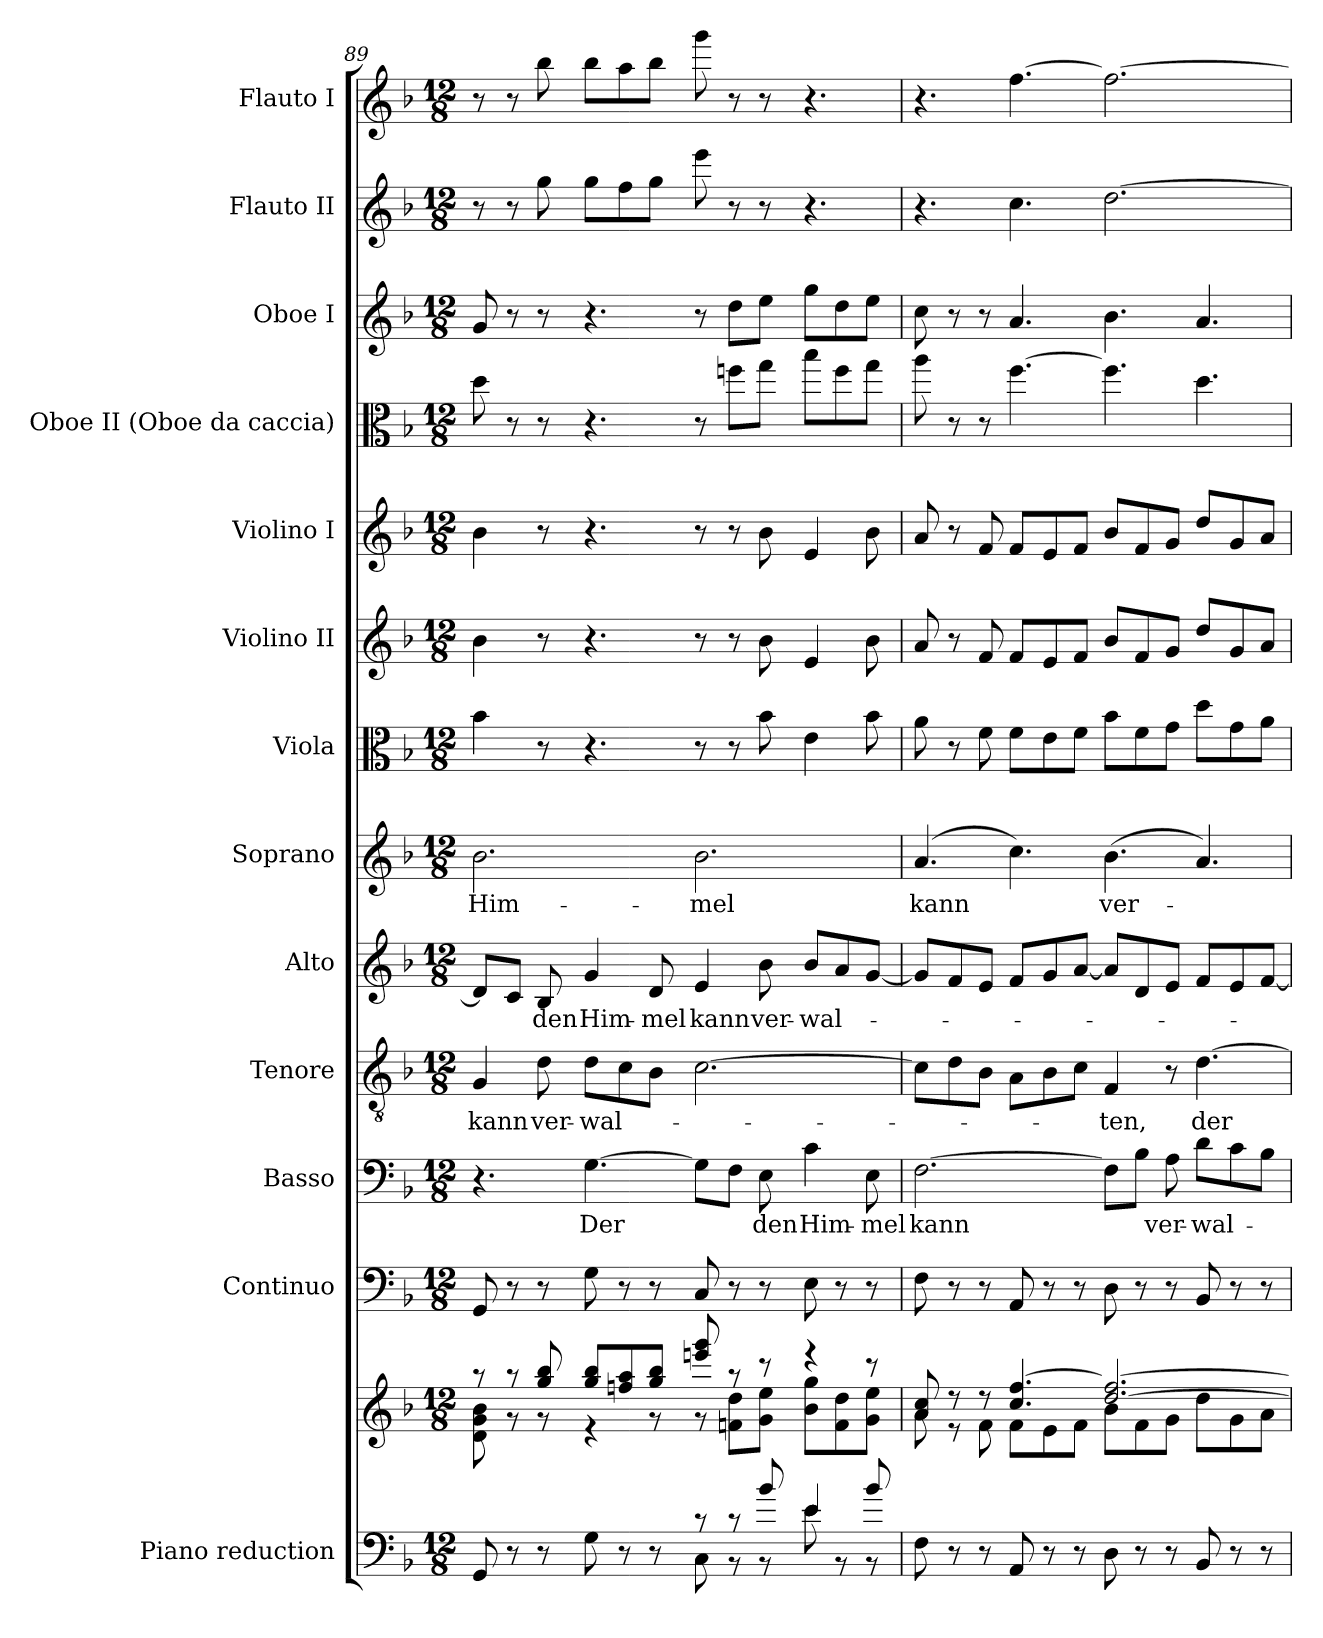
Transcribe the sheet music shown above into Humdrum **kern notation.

**kern	**kern	**kern	**kern	**text	**kern	**text	**kern	**text	**kern	**text	**kern	**kern	**kern	**kern	**kern	**kern	**kern
*part13	*part13	*part12	*part11	*part11	*part10	*part10	*part9	*part9	*part8	*part8	*part7	*part6	*part5	*part4	*part3	*part2	*part1
*staff14	*staff13	*staff12	*staff11	*staff11	*staff10	*staff10	*staff9	*staff9	*staff8	*staff8	*staff7	*staff6	*staff5	*staff4	*staff3	*staff2	*staff1
*I"Piano reduction	*	*I"Continuo	*I"Basso	*	*I"Tenore	*	*I"Alto	*	*I"Soprano	*	*I"Viola	*I"Violino II	*I"Violino I	*I"Oboe II (Oboe da caccia)	*I"Oboe I	*I"Flauto II	*I"Flauto I
*I'Pno	*	*	*	*	*	*	*	*	*	*	*I'Vla	*I'Vln	*I'Vln	*	*I'Ob	*I'Fl	*I'Fl
!!LO:PB:g=z
*clefF4	*clefG2	*clefF4	*clefF4	*	*clefGv2	*	*clefG2	*	*clefG2	*	*clefC3	*clefG2	*clefG2	*clefC3	*clefG2	*clefG2	*clefG2
*	*	*	*	*	*	*	*	*	*	*	*	*	*	*ITrd12c21	*	*	*
*k[b-]	*k[b-]	*k[b-]	*k[b-]	*	*k[b-]	*	*k[b-]	*	*k[b-]	*	*k[b-]	*k[b-]	*k[b-]	*k[b-]	*k[b-]	*k[b-]	*k[b-]
*M12/8	*M12/8	*M12/8	*M12/8	*	*M12/8	*	*M12/8	*	*M12/8	*	*M12/8	*M12/8	*M12/8	*M12/8	*M12/8	*M12/8	*M12/8
=89	=89	=89	=89	=89	=89	=89	=89	=89	=89	=89	=89	=89	=89	=89	=89	=89	=89
*^	*^	*	*	*	*	*	*	*	*	*	*	*	*	*	*	*	*
!	!	!	!	!	!	!	!	!LO:LY:b	!	!	!	!LO:LY:b	!	!	!	!	!	!	!
8GG/	8ryy	8r	8d\ 8g\ 8b-\	8GG/	4.r	.	4G/	kann	8d/L]	.	2.b-\	Him-	4b-\	4b-\	4b-\	8d\	8g/	8r	8r
8r	8ryy	8r	8r	8r	.	.	.	.	8c/J	.	.	.	.	.	.	8r	8r	8r	8r
!	!	!	!	!	!	!	!	!LO:LY:b	!	!LO:LY:b	!	!	!	!	!	!	!	!	!
8r	8ryy	8gg/ 8bb-/	8r	8r	.	.	8d\	ver-	8B-/	den	.	.	8r	8r	8r	8r	8r	8gg\	8bb-\
!	!	!	!	!	!	!LO:LY:b	!	!LO:LY:b	!	!LO:LY:b	!	!	!	!	!	!	!	!	!
8ryy	8G\	8gg/ 8bb-/L	4r	8G\	[4.G\	Der	8d\L	-wal-	4g/	Him-	.	.	4.r	4.r	4.r	4.r	4.r	8gg\L	8bb-\L
8r	8ryy	8ffn/ 8aa/	.	8r	.	.	8c\	.	.	.	.	.	.	.	.	.	.	8ff\	8aa\
!	!	!	!	!	!	!	!	!	!	!LO:LY:b	!	!	!	!	!	!	!	!	!
8r	8ryy	8gg/ 8bb-/J	8r	8r	.	.	8B-\J	.	8d/	-mel	.	.	.	.	.	.	.	8gg\J	8bb-\J
!	!	!	!	!	!	!	!	!	!	!LO:LY:b	!	!LO:LY:b	!	!	!	!	!	!	!
8r	8C\	8eeen/ 8ggg/	8r	8C/	8G\L]	.	[2.c\	.	4e/	kann	2.b-\	-mel	8r	8r	8r	8r	8r	8eee\	8ggg\
8r	8r	8r	8fn\ 8dd\L	8r	8F\J	.	.	.	.	.	.	.	8r	8r	8r	8fn\L	8dd\L	8r	8r
!	!	!	!	!	!	!LO:LY:b	!	!	!	!LO:LY:b	!	!	!	!	!	!	!	!	!
8b-/	8r	8r	8g\ 8ee\J	8r	8E\	den	.	.	8b-\	ver-	.	.	8b-\	8b-\	8b-\	8g\J	8ee\J	8r	8r
!	!	!	!	!	!	!LO:LY:b	!	!	!	!LO:LY:b	!	!	!	!	!	!	!	!	!
4e/	8e\	4r	8b-\ 8gg\L	8E\	4c\	Him-	.	.	8b-/L	-wal-	.	.	4e\	4e/	4e/	8b-\L	8gg\L	4.r	4.r
.	8r	.	8f\ 8dd\	8r	.	.	.	.	8a/	.	.	.	.	.	.	8f\	8dd\	.	.
!	!	!	!	!	!	!LO:LY:b	!	!	!	!	!	!	!	!	!	!	!	!	!
8b-/	8r	8r	8g\ 8ee\J	8r	8E\	-mel	.	.	[8g/J	.	.	.	8b-\	8b-\	8b-\	8g\J	8ee\J	.	.
=90	=90	=90	=90	=90	=90	=90	=90	=90	=90	=90	=90	=90	=90	=90	=90	=90	=90	=90	=90
!	!	!	!	!	!	!LO:LY:b	!	!	!	!	!	!LO:LY:b	!	!	!	!	!	!	!
*v	*v	*	*	*	*	*	*	*	*	*	*	*	*	*	*	*	*	*	*
8F\	8a/ 8cc/	8a\	8F\	[2.F\	kann	8c\L]	.	8g/L]	.	(4.a/	kann	8a\	8a/	8a/	8a\	8cc\	4.r	4.r
8r	8r	8r	8r	.	.	8d\	.	8f/	.	.	.	8r	8r	8r	8r	8r	.	.
8r	8r	8f\	8r	.	.	8B-\J	.	8e/J	.	.	.	8f\	8f/	8f/	8r	8r	.	.
8AA/	4.cc/ [4.ff/	8f\L	8AA/	.	.	8A\L	.	8f/L	.	4.cc\)	.	8f\L	8f/L	8f/L	[4.f\	4.a/	4.cc\	[4.ff\
8r	.	8e\	8r	.	.	8B-\	.	8g/	.	.	.	8e\	8e/	8e/	.	.	.	.
8r	.	8f\J	8r	.	.	8c\J	.	[8a/J	.	.	.	8f\J	8f/J	8f/J	.	.	.	.
!	!	!	!	!	!	!	!LO:LY:b	!	!	!	!LO:LY:b	!	!	!	!	!	!	!
8D\	[2.dd/ 2.ff/_	8b-\L	8D\	8F\L]	.	4F/	-ten,	8a/L]	.	(4.b-\	ver-	8b-\L	8b-/L	8b-/L	4.f\]	4.b-\	[2.dd\	2.ff\_
8r	.	8f\	8r	8B-\J	.	.	.	8d/	.	.	.	8f\	8f/	8f/	.	.	.	.
!	!	!	!	!	!LO:LY:b	!	!	!	!	!	!	!	!	!	!	!	!	!
8r	.	8g\J	8r	8A\	ver-	8r	.	8e/J	.	.	.	8g\J	8g/J	8g/J	.	.	.	.
!	!	!	!	!	!LO:LY:b	!	!LO:LY:b	!	!	!	!	!	!	!	!	!	!	!
8BB-/	.	8dd\L	8BB-/	8d\L	-wal-	[4.d\	der	8f/L	.	4.a/)	.	8dd\L	8dd/L	8dd/L	4.d\	4.a/	.	.
8r	.	8g\	8r	8c\	.	.	.	8e/	.	.	.	8g\	8g/	8g/	.	.	.	.
8r	.	8a\J	8r	8B-\J	.	.	.	[8f/J	.	.	.	8a\J	8a/J	8a/J	.	.	.	.
*	*v	*v	*	*	*	*	*	*	*	*	*	*	*	*	*	*	*	*
=	=	=	=	=	=	=	=	=	=	=	=	=	=	=	=	=	=
*-	*-	*-	*-	*-	*-	*-	*-	*-	*-	*-	*-	*-	*-	*-	*-	*-	*-
